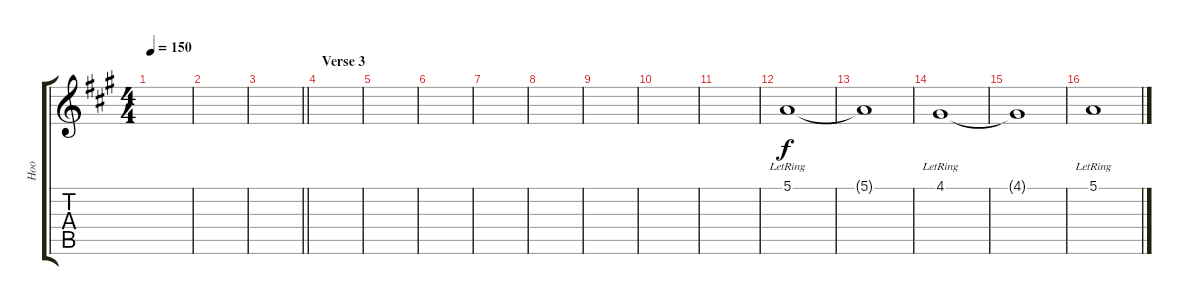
\track ("Hoo" "Hoo") {instrument whistle}
\staff {score tabs}
\tuning (E4 B3 G3 D3 A2 E2) {hide}
\ts (4 4)
\tempo 150
\clef g2
\ks a
|
|
\barLineRight lightlight
|
\section ("" "Verse 3")
|
|
|
|
|
|
|
|
5.1{lr}.1{volume 14} |
5.1{t}.1 |
4.1{lr}.1{volume 6} |
4.1{t}.1 |
5.1{lr}.1{volume 14}
